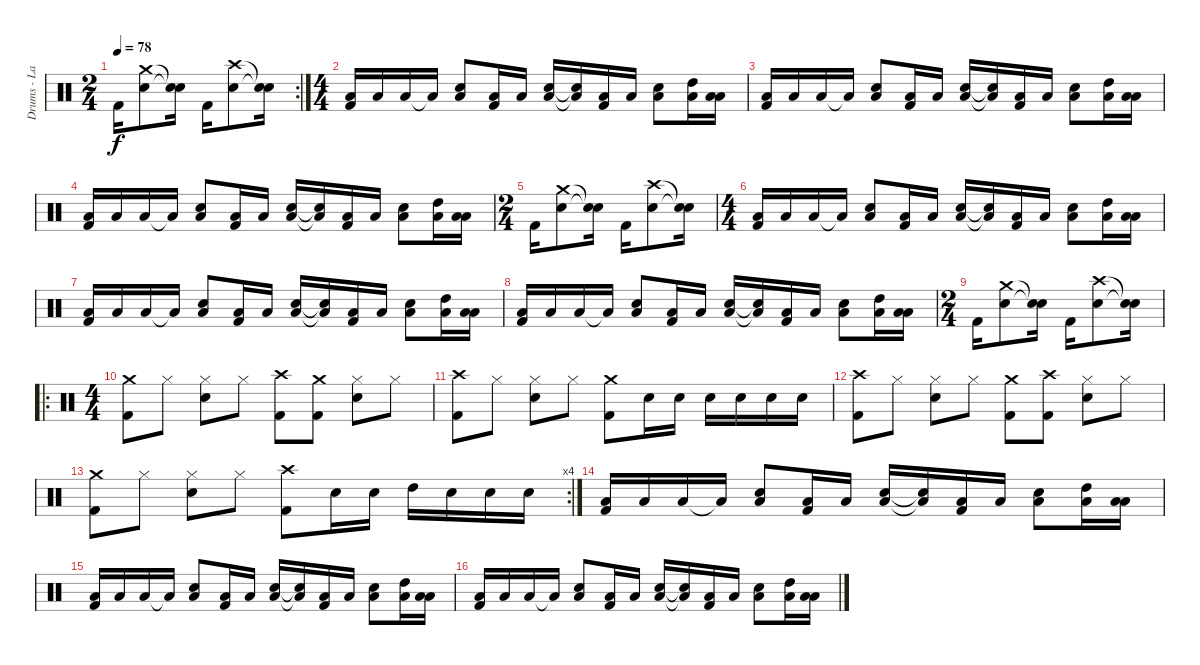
\track ("Drums - Lars" "Drums - La") {instrument percussion}
\staff {score}
\articulation defaults
\rc 2
\ts (2 4)
\tempo 78
\clef neutral
\ks c "Kick (hit) 2".16{dy f}
("Crash medium (hit)" "Snare (hit) 2").8 ("Snare (hit)"{t} "Snare (hit)"{t}).16 "Kick (hit) 2".16 ("Crash high (hit)" "Snare (hit) 2").8 ("Snare (hit)"{t} "Snare (hit)"{t}).16 |
\ts (4 4)
("Low Floor Tom (hit)" "Kick (hit) 2").16 "Low Floor Tom (hit)".16 "Low Floor Tom (hit)".16 "Low Floor Tom (hit)"{t}.16 ("Low Floor Tom (hit)" "Snare (hit) 2").8 ("Low Floor Tom (hit)" "Kick (hit) 2").16 "Low Floor Tom (hit)".16 ("Low Floor Tom (hit)" "Snare (hit) 2").16 ("Low Floor Tom (hit)"{t} "Snare (hit)"{t}).16 ("Low Floor Tom (hit)" "Kick (hit) 2").16 "Low Floor Tom (hit)".16 ("Low Floor Tom (hit)" "Snare (hit) 2").8 ("Low Floor Tom (hit)" "High Tom (hit)").16 ("Low Floor Tom (hit)" "Low Tom (hit)").16 |
("Low Floor Tom (hit)" "Kick (hit) 2").16 "Low Floor Tom (hit)".16 "Low Floor Tom (hit)".16 "Low Floor Tom (hit)"{t}.16 ("Low Floor Tom (hit)" "Snare (hit) 2").8 ("Low Floor Tom (hit)" "Kick (hit) 2").16 "Low Floor Tom (hit)".16 ("Low Floor Tom (hit)" "Snare (hit) 2").16 ("Low Floor Tom (hit)"{t} "Snare (hit)"{t}).16 ("Low Floor Tom (hit)" "Kick (hit) 2").16 "Low Floor Tom (hit)".16 ("Low Floor Tom (hit)" "Snare (hit) 2").8 ("Low Floor Tom (hit)" "High Tom (hit)").16 ("Low Floor Tom (hit)" "Low Tom (hit)").16 |
("Low Floor Tom (hit)" "Kick (hit) 2").16 "Low Floor Tom (hit)".16 "Low Floor Tom (hit)".16 "Low Floor Tom (hit)"{t}.16 ("Low Floor Tom (hit)" "Snare (hit) 2").8 ("Low Floor Tom (hit)" "Kick (hit) 2").16 "Low Floor Tom (hit)".16 ("Low Floor Tom (hit)" "Snare (hit) 2").16 ("Low Floor Tom (hit)"{t} "Snare (hit)"{t}).16 ("Low Floor Tom (hit)" "Kick (hit) 2").16 "Low Floor Tom (hit)".16 ("Low Floor Tom (hit)" "Snare (hit) 2").8 ("Low Floor Tom (hit)" "High Tom (hit)").16 ("Low Floor Tom (hit)" "Low Tom (hit)").16 |
\ts (2 4)
"Kick (hit) 2".16 ("Crash medium (hit)" "Snare (hit) 2").8 ("Snare (hit)"{t} "Snare (hit)"{t}).16 "Kick (hit) 2".16 ("Crash high (hit)" "Snare (hit) 2").8 ("Snare (hit)"{t} "Snare (hit)"{t}).16 |
\ts (4 4)
("Low Floor Tom (hit)" "Kick (hit) 2").16 "Low Floor Tom (hit)".16 "Low Floor Tom (hit)".16 "Low Floor Tom (hit)"{t}.16 ("Low Floor Tom (hit)" "Snare (hit) 2").8 ("Low Floor Tom (hit)" "Kick (hit) 2").16 "Low Floor Tom (hit)".16 ("Low Floor Tom (hit)" "Snare (hit) 2").16 ("Low Floor Tom (hit)"{t} "Snare (hit)"{t}).16 ("Low Floor Tom (hit)" "Kick (hit) 2").16 "Low Floor Tom (hit)".16 ("Low Floor Tom (hit)" "Snare (hit) 2").8 ("Low Floor Tom (hit)" "High Tom (hit)").16 ("Low Floor Tom (hit)" "Low Tom (hit)").16 |
("Low Floor Tom (hit)" "Kick (hit) 2").16 "Low Floor Tom (hit)".16 "Low Floor Tom (hit)".16 "Low Floor Tom (hit)"{t}.16 ("Low Floor Tom (hit)" "Snare (hit) 2").8 ("Low Floor Tom (hit)" "Kick (hit) 2").16 "Low Floor Tom (hit)".16 ("Low Floor Tom (hit)" "Snare (hit) 2").16 ("Low Floor Tom (hit)"{t} "Snare (hit)"{t}).16 ("Low Floor Tom (hit)" "Kick (hit) 2").16 "Low Floor Tom (hit)".16 ("Low Floor Tom (hit)" "Snare (hit) 2").8 ("Low Floor Tom (hit)" "High Tom (hit)").16 ("Low Floor Tom (hit)" "Low Tom (hit)").16 |
("Low Floor Tom (hit)" "Kick (hit) 2").16 "Low Floor Tom (hit)".16 "Low Floor Tom (hit)".16 "Low Floor Tom (hit)"{t}.16 ("Low Floor Tom (hit)" "Snare (hit) 2").8 ("Low Floor Tom (hit)" "Kick (hit) 2").16 "Low Floor Tom (hit)".16 ("Low Floor Tom (hit)" "Snare (hit) 2").16 ("Low Floor Tom (hit)"{t} "Snare (hit)"{t}).16 ("Low Floor Tom (hit)" "Kick (hit) 2").16 "Low Floor Tom (hit)".16 ("Low Floor Tom (hit)" "Snare (hit) 2").8 ("Low Floor Tom (hit)" "High Tom (hit)").16 ("Low Floor Tom (hit)" "Low Tom (hit)").16 |
\ts (2 4)
"Kick (hit) 2".16 ("Crash medium (hit)" "Snare (hit) 2").8 ("Snare (hit)"{t} "Snare (hit)"{t}).16 "Kick (hit) 2".16 ("Crash high (hit)" "Snare (hit) 2").8 ("Snare (hit)"{t} "Snare (hit)"{t}).16 |
\ro
\ts (4 4)
("Crash medium (hit)" "Kick (hit) 2").8 "Hi-Hat (closed)".8 ("Hi-Hat (closed)" "Snare (hit) 2").8 "Hi-Hat (closed)".8 ("Crash high (hit)" "Kick (hit) 2").8 ("Crash medium (hit)" "Kick (hit) 2").8 ("Hi-Hat (closed)" "Snare (hit) 2").8 "Hi-Hat (closed)".8 |
("Crash high (hit)" "Kick (hit) 2").8 "Hi-Hat (closed)".8 ("Hi-Hat (closed)" "Snare (hit) 2").8 "Hi-Hat (closed)".8 ("Crash medium (hit)" "Kick (hit) 2").8 "Snare (hit) 2".16 "Snare (hit) 2".16 "Snare (hit) 2".16 "Snare (hit) 2".16 "Snare (hit) 2".16 "Snare (hit) 2".16 |
("Crash high (hit)" "Kick (hit) 2").8 "Hi-Hat (closed)".8 ("Hi-Hat (closed)" "Snare (hit) 2").8 "Hi-Hat (closed)".8 ("Crash medium (hit)" "Kick (hit) 2").8 ("Crash high (hit)" "Kick (hit) 2").8 ("Hi-Hat (closed)" "Snare (hit) 2").8 "Hi-Hat (closed)".8 |
\rc 4
("Crash medium (hit)" "Kick (hit) 2").8 "Hi-Hat (closed)".8 ("Hi-Hat (closed)" "Snare (hit) 2").8 "Hi-Hat (closed)".8 ("Crash high (hit)" "Kick (hit) 2").8 "Snare (hit) 2".16 "Snare (hit) 2".16 "High Tom (hit)".16 "Snare (hit) 2".16 "Snare (hit) 2".16 "Snare (hit) 2".16 |
("Low Floor Tom (hit)" "Kick (hit) 2").16 "Low Floor Tom (hit)".16 "Low Floor Tom (hit)".16 "Low Floor Tom (hit)"{t}.16 ("Low Floor Tom (hit)" "Snare (hit) 2").8 ("Low Floor Tom (hit)" "Kick (hit) 2").16 "Low Floor Tom (hit)".16 ("Low Floor Tom (hit)" "Snare (hit) 2").16 ("Low Floor Tom (hit)"{t} "Snare (hit)"{t}).16 ("Low Floor Tom (hit)" "Kick (hit) 2").16 "Low Floor Tom (hit)".16 ("Low Floor Tom (hit)" "Snare (hit) 2").8 ("Low Floor Tom (hit)" "High Tom (hit)").16 ("Low Floor Tom (hit)" "Low Tom (hit)").16 |
("Low Floor Tom (hit)" "Kick (hit) 2").16 "Low Floor Tom (hit)".16 "Low Floor Tom (hit)".16 "Low Floor Tom (hit)"{t}.16 ("Low Floor Tom (hit)" "Snare (hit) 2").8 ("Low Floor Tom (hit)" "Kick (hit) 2").16 "Low Floor Tom (hit)".16 ("Low Floor Tom (hit)" "Snare (hit) 2").16 ("Low Floor Tom (hit)"{t} "Snare (hit)"{t}).16 ("Low Floor Tom (hit)" "Kick (hit) 2").16 "Low Floor Tom (hit)".16 ("Low Floor Tom (hit)" "Snare (hit) 2").8 ("Low Floor Tom (hit)" "High Tom (hit)").16 ("Low Floor Tom (hit)" "Low Tom (hit)").16 |
("Low Floor Tom (hit)" "Kick (hit) 2").16 "Low Floor Tom (hit)".16 "Low Floor Tom (hit)".16 "Low Floor Tom (hit)"{t}.16 ("Low Floor Tom (hit)" "Snare (hit) 2").8 ("Low Floor Tom (hit)" "Kick (hit) 2").16 "Low Floor Tom (hit)".16 ("Low Floor Tom (hit)" "Snare (hit) 2").16 ("Low Floor Tom (hit)"{t} "Snare (hit)"{t}).16 ("Low Floor Tom (hit)" "Kick (hit) 2").16 "Low Floor Tom (hit)".16 ("Low Floor Tom (hit)" "Snare (hit) 2").8 ("Low Floor Tom (hit)" "High Tom (hit)").16 ("Low Floor Tom (hit)" "Low Tom (hit)").16
